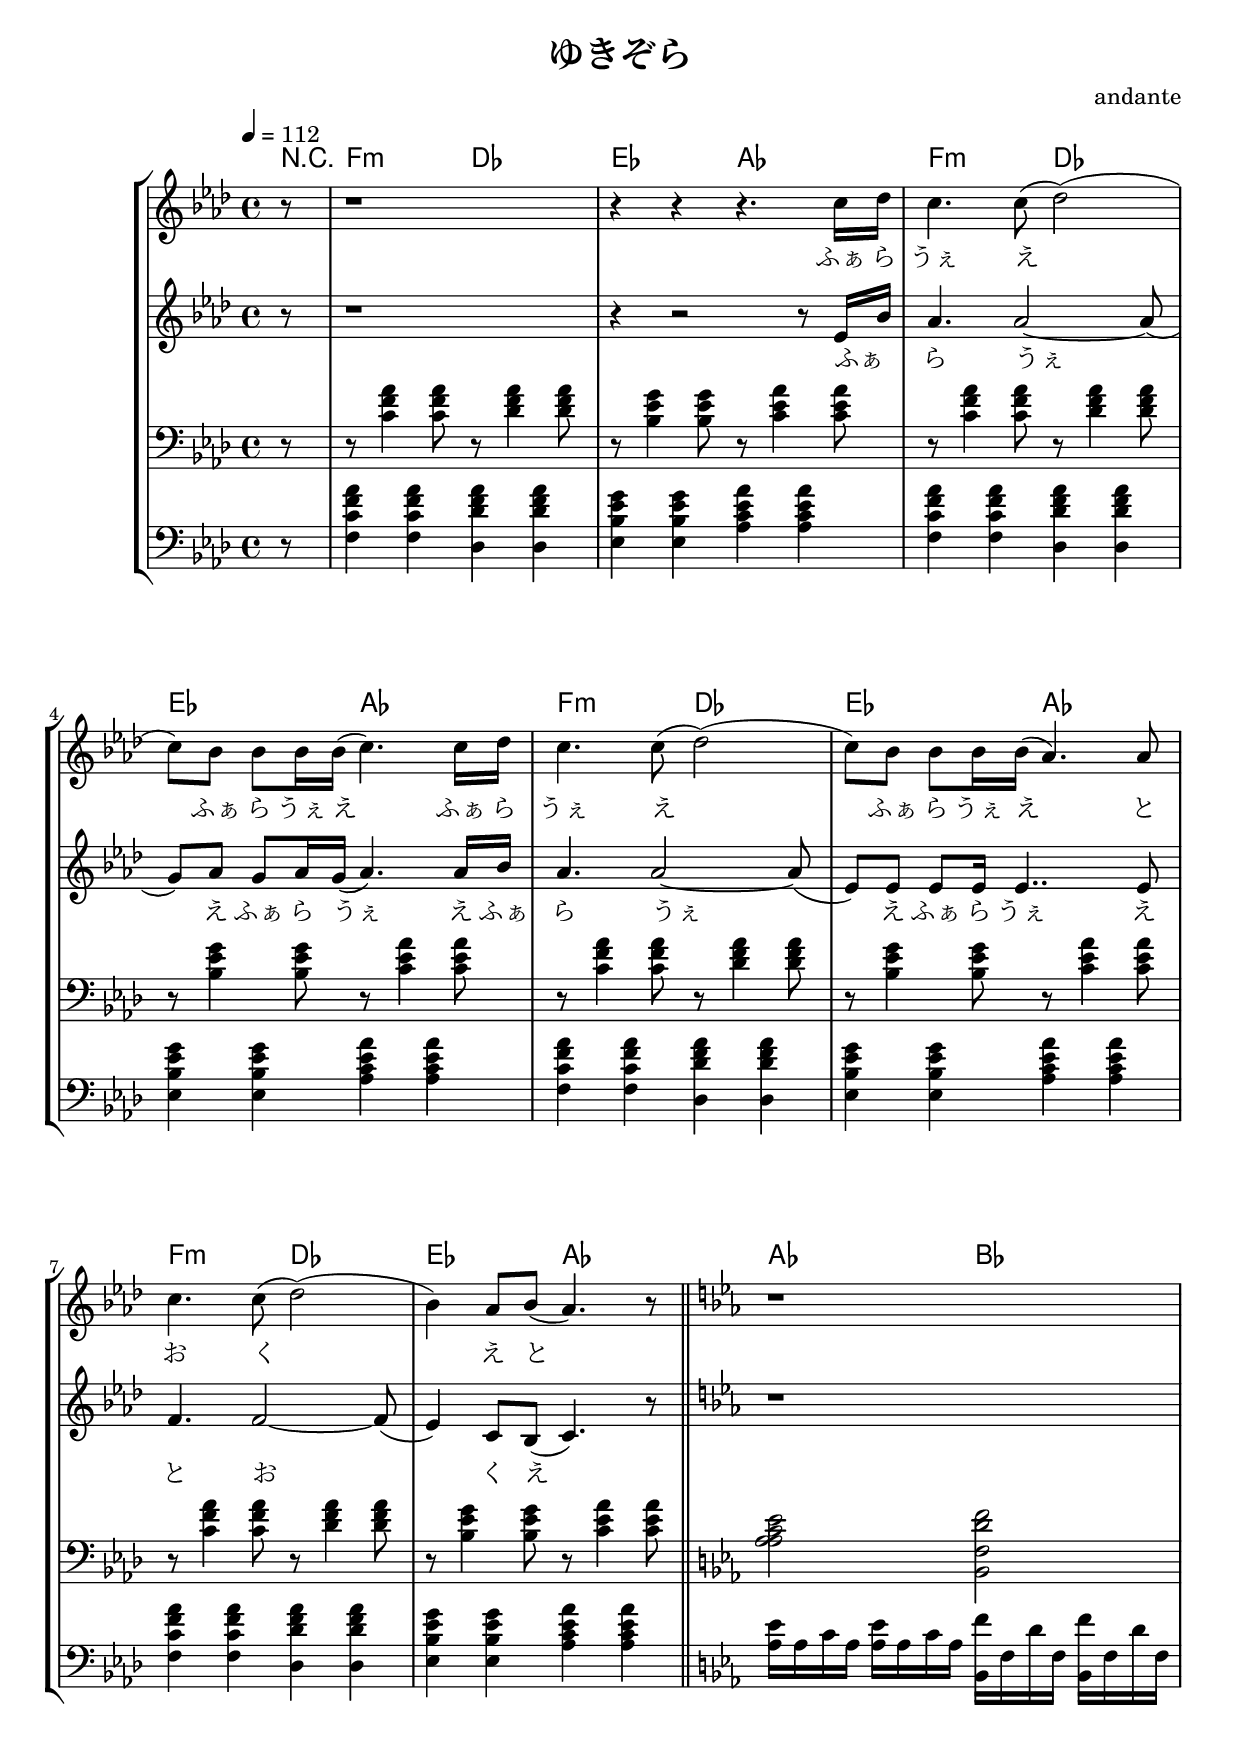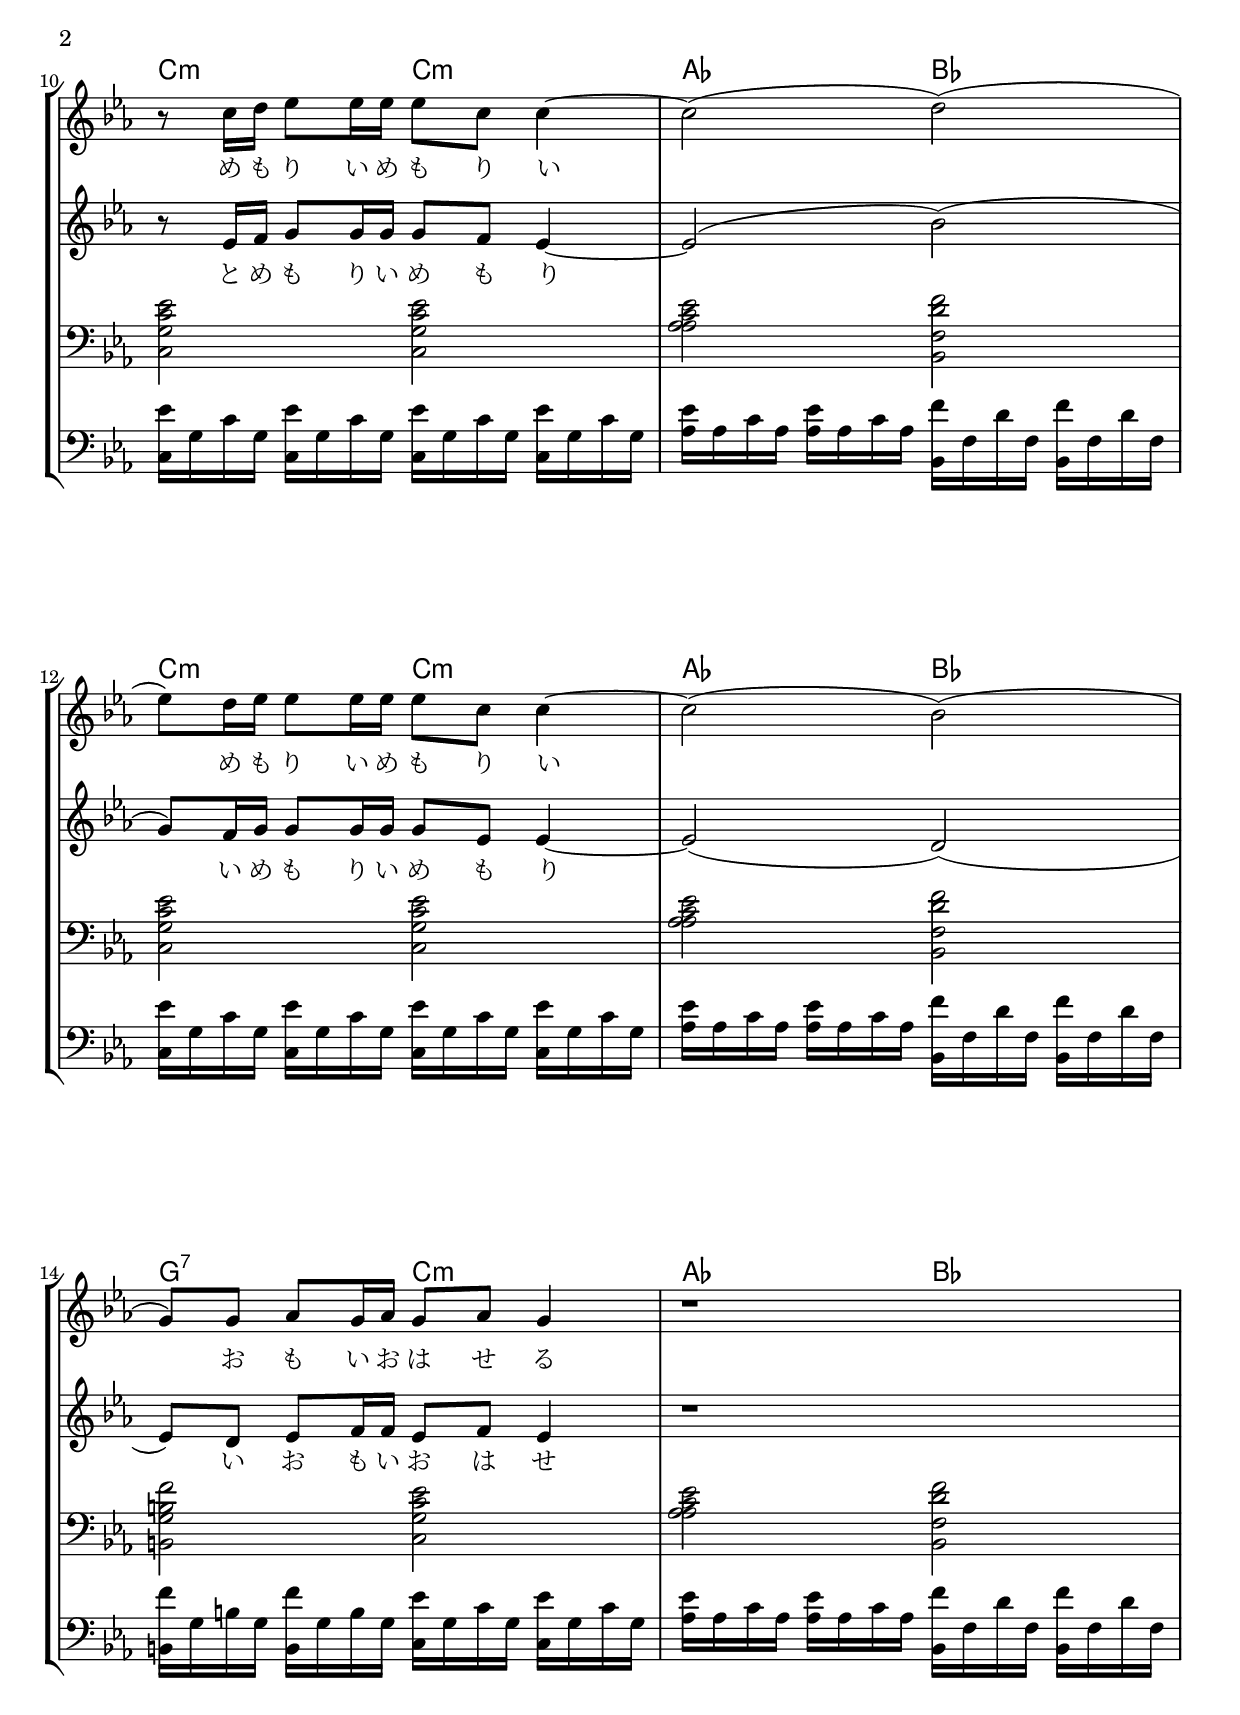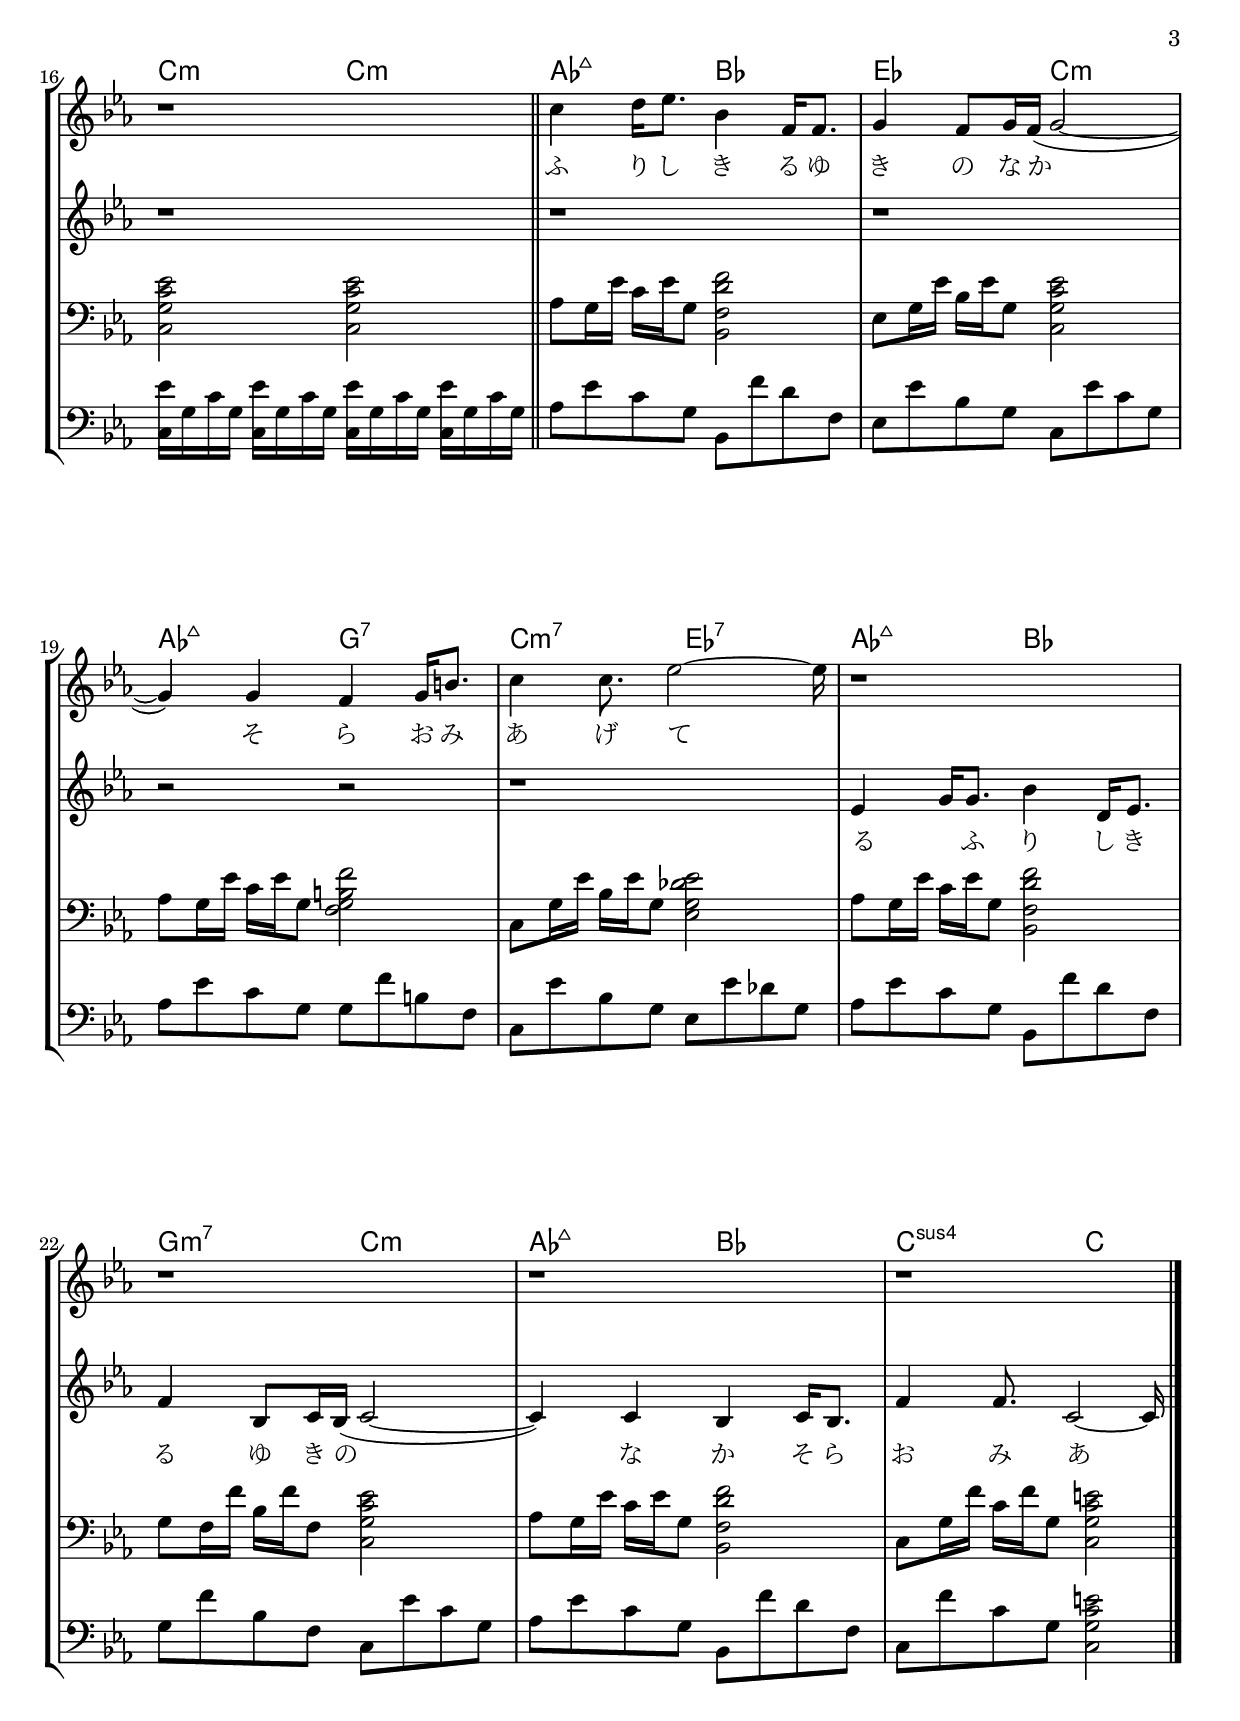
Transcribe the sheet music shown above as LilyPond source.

\version "2.12.1"

\header {
	title = \markup {ゆきぞら}
	composer = \markup \center-column {andante}
}

harmony = \chordmode {
		r8f2:m des es as f:m des es as f:m des es as f:m des es as 

	as bes c:m c:m as bes c:m c:m as bes g:7 c:m as bes c:m c:m 

	as:maj7 bes es c:m as:maj7 g:7 c:min7 es:7 as:maj7 bes g:min7 c:m as:maj7 bes c:sus4 c 
}

melody = {
	\set Staff.midiInstrument = #"fss0.37"
	\partial 8*1
		\key as \major
	\tempo 4 = 112
r8 r1
r4 r4  r4.  c''16  des''16 
	c''4.  c''8  (des''2) 
	(c''8)  bes'8  bes'8  bes'16  bes'16  (c''4.)  c''16  des''16 
	c''4.  c''8  (des''2) 
	(c''8)  bes'8  bes'8  bes'16  bes'16  (as'4.)  as'8 
	c''4.  c''8  (des''2) 
	(bes'4)  as'8  bes'8  (as'4.)  	r8 	\set Staff.midiInstrument = #"fss0.37"
		\key es \major
r1
r8 c''16  d''16  es''8  es''16  es''16  es''8  c''8  c''4~ 
	c''2  (d''2) 
	(es''8)  d''16  es''16  es''8  es''16  es''16  es''8  c''8  c''4~ 
	c''2  (bes'2) 
	(g'8)  g'8  as'8  g'16  as'16  g'8  as'8  g'4
	r1 r1 	\set Staff.midiInstrument = #"fss0.37"
	c''4  d''16  es''8.  bes'4  f'16  f'8. 
	g'4  f'8  g'16  f'16  (g'2~ 
	g'4)  g'4  f'4  g'16  b'8. 
	c''4  c''8.  es''2~es''16
	r1 r1 r1 r1 	\bar "|."
}

words = \lyricmode {
	ふぁ  ら  うぇ  え  ふぁ  ら  うぇ  え  ふぁ  ら  うぇ  え  ふぁ  ら  うぇ  え  と  お  く  え  と  
	め  も  り  い  め  も  り  い  め  も  り  い  め  も  り  い  お  も  い  お  は  せ  る  
	ふ  り  し  き  る  ゆ  き  の  な  か  そ  ら  お  み  あ  げ  て  
}

secondmelody = {
	\set Staff.midiInstrument = #"fss0.35"
	\partial 8*1
		\key as \major
	\tempo 4 = 112
r8 r1
r4 r2~r8  es'16  bes'16 
	as'4.  as'2~as'8 
	(g'8)  as'8  g'8  as'16  g'16  (as'4.)  as'16  bes'16 
	as'4.  as'2~as'8 
	(es'8)  es'8  es'8  es'16  es'4..  es'8 
	f'4.  f'2~f'8 
	(es'4)  c'8  bes8  (c'4.)  	r8 	\set Staff.midiInstrument = #"fss0.35"
		\key es \major
r1
r8 es'16  f'16  g'8  g'16  g'16  g'8  f'8  es'4~ 
	es'2  (bes'2) 
	(g'8)  f'16  g'16  g'8  g'16  g'16  g'8  es'8  es'4~ 
	es'2  (d'2) 
	(es'8)  d'8  es'8  f'16  f'16  es'8  f'8  es'4
	r1 r1 	\set Staff.midiInstrument = #"fss0.35"
	r1 ~ 
	r1~ 
	r2  r2 
	r1 
	es'4  g'16  g'8.  bes'4  d'16  es'8. 
	f'4  bes8  c'16  bes16  (c'2~ 
	c'4)  c'4  bes4  c'16  bes8. 
	f'4  f'8.  c'2~c'16
	\bar "|."
}

secondwords = \lyricmode {
	ふぁ  ら  うぇ  え  ふぁ  ら  うぇ  え  ふぁ  ら  うぇ  え  ふぁ  ら  うぇ  え  と  お  く  え  と  
	め  も  り  い  め  も  り  い  め  も  り  い  め  も  り  い  お  も  い  お  は  せ  る  
	ふ  り  し  き  る  ゆ  き  の  な  か  そ  ら  お  み  あ  げ  て  
}

tempochange = {
	\tempo 4 = 112
	r1 | r1 | r1 | r1 | r1 | r1 | r1 | r1 \bar "||"
	\tempo 4 = 112
	r1 | r1 | r1 | r1 | r1 | r1 | r1 | r1 \bar "||"
	\tempo 4 = 112
	r1 | r1 | r1 | r1 | r1 | r1 | r1 | r1 \bar "|."
}

mainacc = {
	\clef bass
	\set Staff.midiInstrument = #"Synthstrings 1"
	\key as \major
	\tempo 4 = 112
	\partial 8*1
	r8	r8 <c' f' as'>4 <c' f' as'>8
	r8 <des' f' as'>4 <des' f' as'>8
	r8 <bes es' g'>4 <bes es' g'>8
	r8 <c' es' as'>4 <c' es' as'>8
	r8 <c' f' as'>4 <c' f' as'>8
	r8 <des' f' as'>4 <des' f' as'>8
	r8 <bes es' g'>4 <bes es' g'>8
	r8 <c' es' as'>4 <c' es' as'>8
	r8 <c' f' as'>4 <c' f' as'>8
	r8 <des' f' as'>4 <des' f' as'>8
	r8 <bes es' g'>4 <bes es' g'>8
	r8 <c' es' as'>4 <c' es' as'>8
	r8 <c' f' as'>4 <c' f' as'>8
	r8 <des' f' as'>4 <des' f' as'>8
	r8 <bes es' g'>4 <bes es' g'>8
	r8 <c' es' as'>4 <c' es' as'>8
	\bar "||"

	\set Staff.midiInstrument = #"Violin"
	\key es \major
	<as as c' es'>2
	<bes, f d' f'>2
	<c g c' es'>2
	<c g c' es'>2
	<as as c' es'>2
	<bes, f d' f'>2
	<c g c' es'>2
	<c g c' es'>2
	<as as c' es'>2
	<bes, f d' f'>2
	<b, g b f'>2
	<c g c' es'>2
	<as as c' es'>2
	<bes, f d' f'>2
	<c g c' es'>2
	<c g c' es'>2
	\bar "||"

	\set Staff.midiInstrument = #"orchestral strings"
	as8 g16 es' c' es' g8
	<bes, f d' f'>2
	es8 g16 es' bes es' g8
	<c g c' es'>2
	as8 g16 es' c' es' g8
	<g f b f'>2
	c8 g16 es' bes es' g8
	<es g des' es'>2
	as8 g16 es' c' es' g8
	<bes, f d' f'>2
	g8 f16 f' bes f' f8
	<c g c' es'>2
	as8 g16 es' c' es' g8
	<bes, f d' f'>2
	c8 g16 f' c' f' g8
	<c g c' e'>2
	\bar "|."
}

subacc = {
	\clef bass
	\set Staff.midiInstrument = #"Electric Piano2"
	\key as \major
	\tempo 4 = 112
	\partial 8*1
	r8	<f c' f' as'>4 <f c' f' as'>4
	<des des' f' as'>4 <des des' f' as'>4
	<es bes es' g'>4 <es bes es' g'>4
	<as c' es' as'>4 <as c' es' as'>4
	<f c' f' as'>4 <f c' f' as'>4
	<des des' f' as'>4 <des des' f' as'>4
	<es bes es' g'>4 <es bes es' g'>4
	<as c' es' as'>4 <as c' es' as'>4
	<f c' f' as'>4 <f c' f' as'>4
	<des des' f' as'>4 <des des' f' as'>4
	<es bes es' g'>4 <es bes es' g'>4
	<as c' es' as'>4 <as c' es' as'>4
	<f c' f' as'>4 <f c' f' as'>4
	<des des' f' as'>4 <des des' f' as'>4
	<es bes es' g'>4 <es bes es' g'>4
	<as c' es' as'>4 <as c' es' as'>4
	\bar "||"

	\set Staff.midiInstrument = #"Acoustic Bass"
	\key es \major
	<as es'>16 as c' as <as es'> as c' as
	<bes, f'>16 f d' f <bes, f'> f d' f
	<c es'>16 g c' g <c es'> g c' g
	<c es'>16 g c' g <c es'> g c' g
	<as es'>16 as c' as <as es'> as c' as
	<bes, f'>16 f d' f <bes, f'> f d' f
	<c es'>16 g c' g <c es'> g c' g
	<c es'>16 g c' g <c es'> g c' g
	<as es'>16 as c' as <as es'> as c' as
	<bes, f'>16 f d' f <bes, f'> f d' f
	<b, f'>16 g b g <b, f'> g b g
	<c es'>16 g c' g <c es'> g c' g
	<as es'>16 as c' as <as es'> as c' as
	<bes, f'>16 f d' f <bes, f'> f d' f
	<c es'>16 g c' g <c es'> g c' g
	<c es'>16 g c' g <c es'> g c' g
	\bar "||"

	\set Staff.midiInstrument = #"FX 1 (rain)"
	as8 es' c' g
	bes,8 f' d' f
	es8 es' bes g
	c8 es' c' g
	as8 es' c' g
	g8 f' b f
	c8 es' bes g
	es8 es' des' g
	as8 es' c' g
	bes,8 f' d' f
	g8 f' bes f
	c8 es' c' g
	as8 es' c' g
	bes,8 f' d' f
	c8 f' c' g
	<c g c' e'>2
	\bar "|."
}

percA = {
	\drummode {
	\partial 8*1
	r8	r1 |r1 |r1 |r1 |r1 |r1 |r1 |r1 \bar "||"
	cymr4 cymr4 cymr4 cymr4  |cymr4 cymr8 cymr16 cymr16 cymr4 cymr4  |cymr4 cymr4 cymr4 cymr4  |cymr4 cymr2.  |cymr4 cymr4 cymr4 cymr4  |cymr4 cymr8 cymr16 cymr16 cymr4 cymr4  |cymr4 cymr4 cymr4 cymr4  |cymr4 cymr2.  \bar "||"
	cymr4 cymr4 cymr4 cymr4  |cymr4 cymr8 cymr16 cymr16 cymr4 cymr4  |cymr4 cymr4 cymr4 cymr4  |cymr4 cymr2.  |cymr4 cymr4 cymr4 cymr4  |cymr4 cymr8 cymr16 cymr16 cymr4 cymr4  |cymr4 cymr4 cymr4 cymr4  |cymr4 cymr2.  \bar "|."
	}
}

percB = {
	\drummode {
	\partial 8*1
	r8	r1 |r1 |r1 |r1 |r1 |r1 |r1 |r1 \bar "||"
	r2 sn2  |r2 sn2  |r2 sn2  |r8 sn8 sn2.  |r2 sn2  |r2 sn2  |r2 sn2  |r8 sn8 sn2.  \bar "||"
	r2 sn2  |r2 sn2  |r2 sn2  |r8 sn8 sn2.  |r2 sn2  |r2 sn2  |r2 sn2  |r8 sn8 sn2.  \bar "|."
	}
}

percC = {
	\drummode {
	\partial 8*1
	r8	r1 |r1 |r1 |r1 |r1 |r1 |r1 |r1 \bar "||"
	bd2. r8 bd8  |bd2. r8 bd8  |bd2. r8 bd8  |bd4. bd8 bd4. bd8  |bd2. r8 bd8  |bd2. r8 bd8  |bd2. r8 bd8  |bd2 r8 bd4.  \bar "||"
	bd2. r8 bd8  |bd2. r8 bd8  |bd2. r8 bd8  |bd4. bd8 bd4. bd8  |bd2. r8 bd8  |bd2. r8 bd8  |bd2. r8 bd8  |bd2 r8 bd4.  \bar "|."
	}
}

percD = {
	\drummode {
	\partial 8*1
	r8	r1 |r1 |r1 |r1 |r1 |r1 |r1 |r1 \bar "||"
	r1 |r1 |r1 |r2 r8 tommh8 tommh4  |r1 |r1 |r1 |r8. tommh8. tommh2 r8  \bar "||"
	r1 |r1 |r1 |r2 r8 tommh8 tommh4  |r1 |r1 |r1 |r8. tommh8. tommh2 r8  \bar "|."
	}
}

percE = {
	\drummode {
	\partial 8*1
	r8	r1 |r1 |r1 |r1 |r1 |r1 |r1 |r1 \bar "||"
	r1 |r1 |r1 |r2. r8 toml8  |r1 |r1 |r1 |r2. toml8 toml8  \bar "||"
	r1 |r1 |r1 |r2. r8 toml8  |r1 |r1 |r1 |r2. toml8 toml8  \bar "|."
	}
}

percF = {
	\drummode {
	\partial 8*1
	r8	r1 | r1 | r1 | r1 | r1 | r1 | r1 | r1 \bar "||"
	r1 |r1 |r1 |r1 |r1 |r1 |r1 |hho1  \bar "||"
	r1 |r1 |r1 |r1 |r1 |r1 |r1 |hho1  \bar "|."
	}
}

\score {
	<<
		\new StaffGroup <<
			\new ChordNames {\harmony}
			\new Voice = "melody" {\melody}
			\new Lyrics \lyricsto "melody" \words
			\new Voice = "secondmelody" {\secondmelody}
			\new Lyrics \lyricsto "secondmelody" \secondwords
			\new Staff = "mainacc" {\mainacc}
			\new Staff = "subacc" {\subacc}
		>>
	>>
	\layout { }
}
